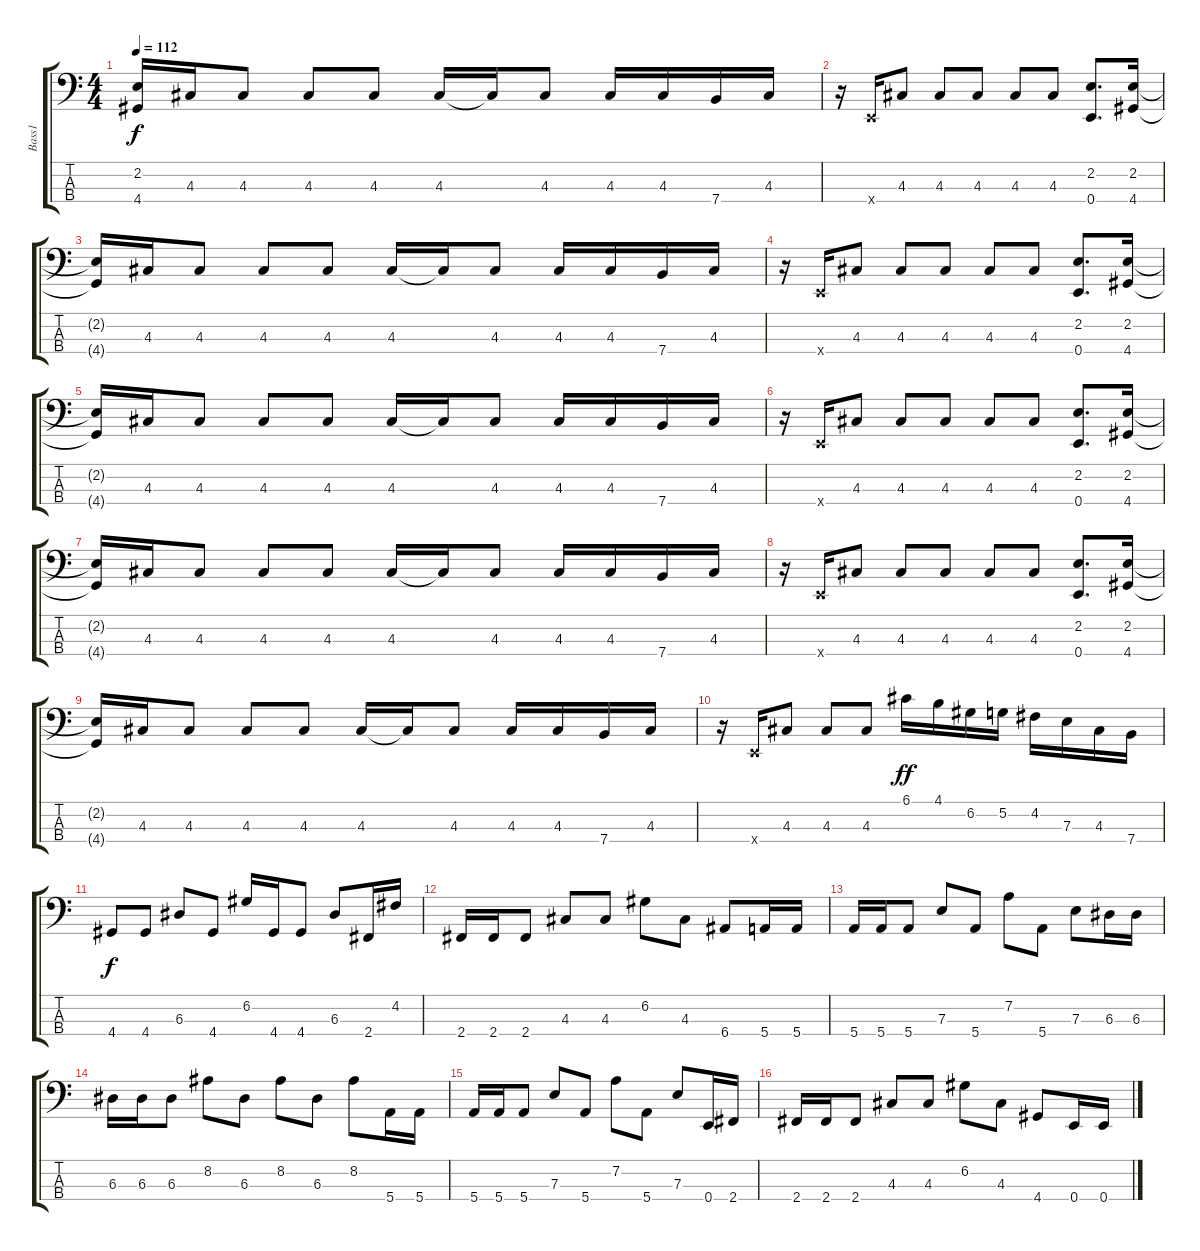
\track ("Bass1" "Bass1") {instrument slapbass1}
\staff {score tabs}
\tuning (G2 D2 A1 E1) {hide}
\ts (4 4)
\tempo 112
\clef f4
\ks c
(2.2{t} 4.4{t}).16{dy f} 4.3.16 4.3.8 4.3.8 4.3.8 4.3.16 4.3{t}.16 4.3.8 4.3.16 4.3.16 7.4.16 4.3.16 |
r.16 0.4{x}.16 4.3.8 4.3.8 4.3.8 4.3.8 4.3.8 (2.2 0.4).8{d} (2.2 4.4).16 |
(2.2{t} 4.4{t}).16 4.3.16 4.3.8 4.3.8 4.3.8 4.3.16 4.3{t}.16 4.3.8 4.3.16 4.3.16 7.4.16 4.3.16 |
r.16 0.4{x}.16 4.3.8 4.3.8 4.3.8 4.3.8 4.3.8 (2.2 0.4).8{d} (2.2 4.4).16 |
(2.2{t} 4.4{t}).16 4.3.16 4.3.8 4.3.8 4.3.8 4.3.16 4.3{t}.16 4.3.8 4.3.16 4.3.16 7.4.16 4.3.16 |
r.16 0.4{x}.16 4.3.8 4.3.8 4.3.8 4.3.8 4.3.8 (2.2 0.4).8{d} (2.2 4.4).16 |
(2.2{t} 4.4{t}).16 4.3.16 4.3.8 4.3.8 4.3.8 4.3.16 4.3{t}.16 4.3.8 4.3.16 4.3.16 7.4.16 4.3.16 |
r.16 0.4{x}.16 4.3.8 4.3.8 4.3.8 4.3.8 4.3.8 (2.2 0.4).8{d} (2.2 4.4).16 |
(2.2{t} 4.4{t}).16 4.3.16 4.3.8 4.3.8 4.3.8 4.3.16 4.3{t}.16 4.3.8 4.3.16 4.3.16 7.4.16 4.3.16 |
r.16 0.4{x}.16 4.3.8 4.3.8 4.3.8 6.1.16{dy ff} 4.1.16 6.2.16 5.2.16 4.2.16 7.3.16 4.3.16 7.4.16 |
4.4.8{dy f} 4.4.8 6.3.8 4.4.8 6.2.16 4.4.16 4.4.8 6.3.8 2.4.16 4.2.16 |
2.4.16 2.4.16 2.4.8 4.3.8 4.3.8 6.2.8 4.3.8 6.4.8 5.4.16 5.4.16 |
5.4.16 5.4.16 5.4.8 7.3.8 5.4.8 7.2.8 5.4.8 7.3.8 6.3.16 6.3.16 |
6.3.16 6.3.16 6.3.8 8.2.8 6.3.8 8.2.8 6.3.8 8.2.8 5.4.16 5.4.16 |
5.4.16 5.4.16 5.4.8 7.3.8 5.4.8 7.2.8 5.4.8 7.3.8 0.4.16 2.4.16 |
2.4.16 2.4.16 2.4.8 4.3.8 4.3.8 6.2.8 4.3.8 4.4.8 0.4.16 0.4.16
